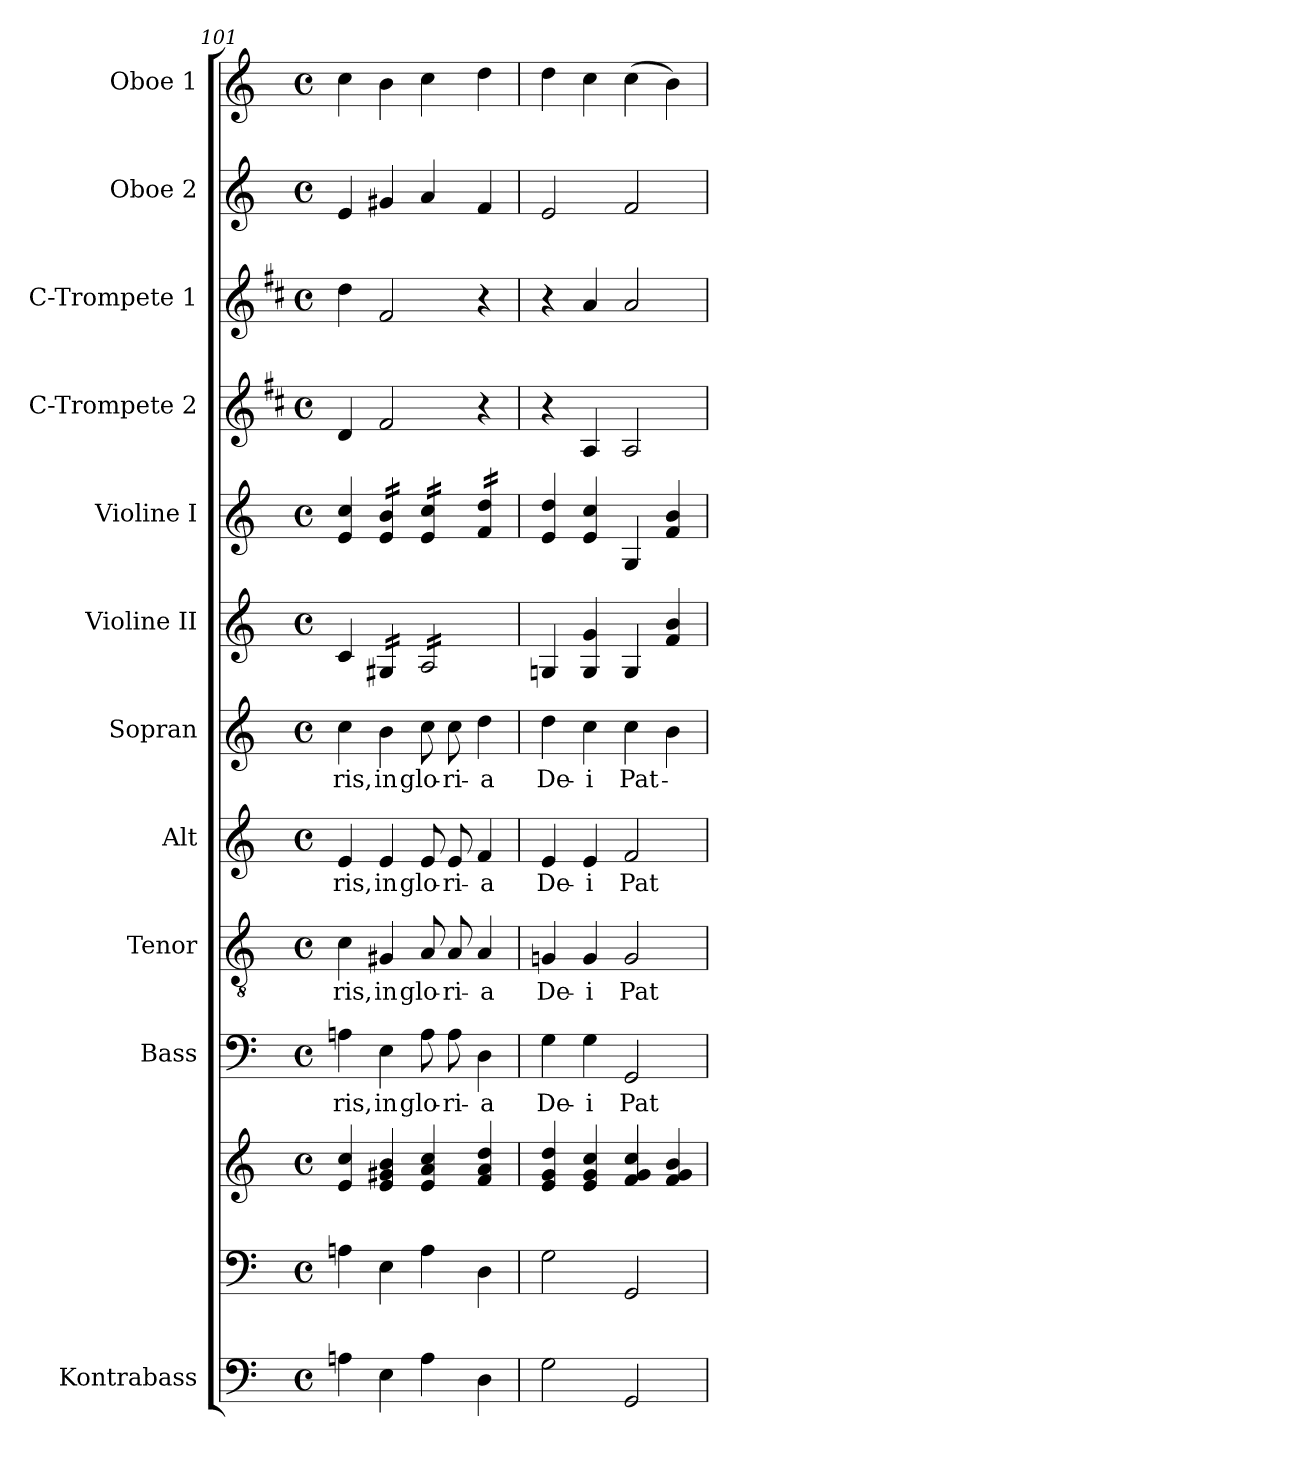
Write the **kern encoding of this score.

**kern	**kern	**kern	**kern	**text	**kern	**text	**kern	**text	**kern	**text	**kern	**kern	**kern	**kern	**kern	**kern
*part12	*part11	*part11	*part10	*part10	*part9	*part9	*part8	*part8	*part7	*part7	*part6	*part5	*part4	*part3	*part2	*part1
*staff13	*staff12	*staff11	*staff10	*staff10	*staff9	*staff9	*staff8	*staff8	*staff7	*staff7	*staff6	*staff5	*staff4	*staff3	*staff2	*staff1
*I"Kontrabass	*	*	*I"Bass	*	*I"Tenor	*	*I"Alt	*	*I"Sopran	*	*I"Violine II	*I"Violine I	*I"C-Trompete 2	*I"C-Trompete 1	*I"Oboe 2	*I"Oboe 1
*I'Kb.	*	*	*I'B.	*	*I'T.	*	*I'A.	*	*I'S.	*	*I'Vl. II	*I'Vl. I	*I'C Trp. 2	*I'C Trp. 1	*I'Ob. 2	*I'Ob. 1
*clefF4	*clefF4	*clefG2	*clefF4	*	*clefGv2	*	*clefG2	*	*clefG2	*	*clefG2	*clefG2	*clefG2	*clefG2	*clefG2	*clefG2
*ITrd7c12	*	*	*	*	*	*	*	*	*	*	*	*	*ITrd1c2	*ITrd1c2	*	*
*k[]	*k[]	*k[]	*k[]	*	*k[]	*	*k[]	*	*k[]	*	*k[]	*k[]	*k[]	*k[]	*k[]	*k[]
*C:	*C:	*C:	*C:	*	*C:	*	*C:	*	*C:	*	*C:	*C:	*C:	*C:	*C:	*C:
*M4/4	*M4/4	*M4/4	*M4/4	*	*M4/4	*	*M4/4	*	*M4/4	*	*M4/4	*M4/4	*M4/4	*M4/4	*M4/4	*M4/4
*met(c)	*met(c)	*met(c)	*met(c)	*	*met(c)	*	*met(c)	*	*met(c)	*	*met(c)	*met(c)	*met(c)	*met(c)	*met(c)	*met(c)
=101	=101	=101	=101	=101	=101	=101	=101	=101	=101	=101	=101	=101	=101	=101	=101	=101
!	!	!	!	!LO:LY:b	!	!LO:LY:b	!	!LO:LY:b	!	!LO:LY:b	!	!	!	!	!	!
4AAn\	4An\	4e/ 4cc/	4An\	-ris,	4c\	-ris,	4e/	-ris,	4cc\	-ris,	4c/	4e/ 4cc/	4c/	4cc\	4e/	4cc\
!	!	!	!	!LO:LY:b	!	!LO:LY:b	!	!LO:LY:b	!	!LO:LY:b	!	!	!	!	!	!
*	*	*	*	*	*	*	*	*	*	*	*tremolo	*	*	*	*	*
*	*	*	*	*	*	*	*	*	*	*	*	*tremolo	*	*	*	*
4EE\	4E\	4e/ 4g#X/ 4b/	4E\	in	4G#X/	in	4e/	in	4b\	in	16G#X/LL	16e/ 16b/LL	2e/	2e/	4g#X/	4b\
.	.	.	.	.	.	.	.	.	.	.	16G#X/	16e/ 16b/	.	.	.	.
.	.	.	.	.	.	.	.	.	.	.	16G#X/	16e/ 16b/	.	.	.	.
.	.	.	.	.	.	.	.	.	.	.	16G#X/JJ	16e/ 16b/JJ	.	.	.	.
!	!	!	!	!LO:LY:b	!	!LO:LY:b	!	!LO:LY:b	!	!LO:LY:b	!	!	!	!	!	!
4AA\	4A\	4e/ 4a/ 4cc/	8A\	glo-	8A/	glo-	8e/	glo-	8cc\	glo-	16A/LL	16e/ 16cc/LL	.	.	4a/	4cc\
.	.	.	.	.	.	.	.	.	.	.	16A/	16e/ 16cc/	.	.	.	.
!	!	!	!	!LO:LY:b	!	!LO:LY:b	!	!LO:LY:b	!	!LO:LY:b	!	!	!	!	!	!
.	.	.	8A\	-ri-	8A/	-ri-	8e/	-ri-	8cc\	-ri-	16A/	16e/ 16cc/	.	.	.	.
.	.	.	.	.	.	.	.	.	.	.	16A/	16e/ 16cc/JJ	.	.	.	.
!	!	!	!	!LO:LY:b	!	!LO:LY:b	!	!LO:LY:b	!	!LO:LY:b	!	!	!	!	!	!
4DD\	4D\	4f/ 4a/ 4dd/	4D\	-a	4A/	-a	4f/	-a	4dd\	-a	16A/	16f/ 16dd/LL	4r	4r	4f/	4dd\
.	.	.	.	.	.	.	.	.	.	.	16A/	16f/ 16dd/	.	.	.	.
.	.	.	.	.	.	.	.	.	.	.	16A/	16f/ 16dd/	.	.	.	.
.	.	.	.	.	.	.	.	.	.	.	16A/JJ	16f/ 16dd/JJ	.	.	.	.
*	*	*	*	*	*	*	*	*	*	*	*	*Xtremolo	*	*	*	*
*	*	*	*	*	*	*	*	*	*	*	*Xtremolo	*	*	*	*	*
=102	=102	=102	=102	=102	=102	=102	=102	=102	=102	=102	=102	=102	=102	=102	=102	=102
!	!	!	!	!LO:LY:b	!	!LO:LY:b	!	!LO:LY:b	!	!LO:LY:b	!	!	!	!	!	!
2GG\	2G\	4e/ 4g/ 4dd/	4G\	De-	4Gn/	De-	4e/	De-	4dd\	De-	4Gn/	4e/ 4dd/	4r	4r	2e/	4dd\
!	!	!	!	!LO:LY:b	!	!LO:LY:b	!	!LO:LY:b	!	!LO:LY:b	!	!	!	!	!	!
.	.	4e/ 4g/ 4cc/	4G\	-i	4G/	-i	4e/	-i	4cc\	-i	4G/ 4g/	4e/ 4cc/	4G/	4g/	.	4cc\
!	!	!	!	!LO:LY:b	!	!LO:LY:b	!	!LO:LY:b	!	!LO:LY:b	!	!	!	!	!	!
2GGG/	2GG/	4f/ 4g/ 4cc/	2GG/	Pat-	2G/	Pat-	2f/	Pat-	4cc\	Pat-	4G/	4G/	2G/	2g/	2f/	(>4cc\
.	.	4f/ 4g/ 4b/	.	.	.	.	.	.	4b\	.	4f/ 4b/	4f/ 4b/	.	.	.	4b\)
=	=	=	=	=	=	=	=	=	=	=	=	=	=	=	=	=
*-	*-	*-	*-	*-	*-	*-	*-	*-	*-	*-	*-	*-	*-	*-	*-	*-
